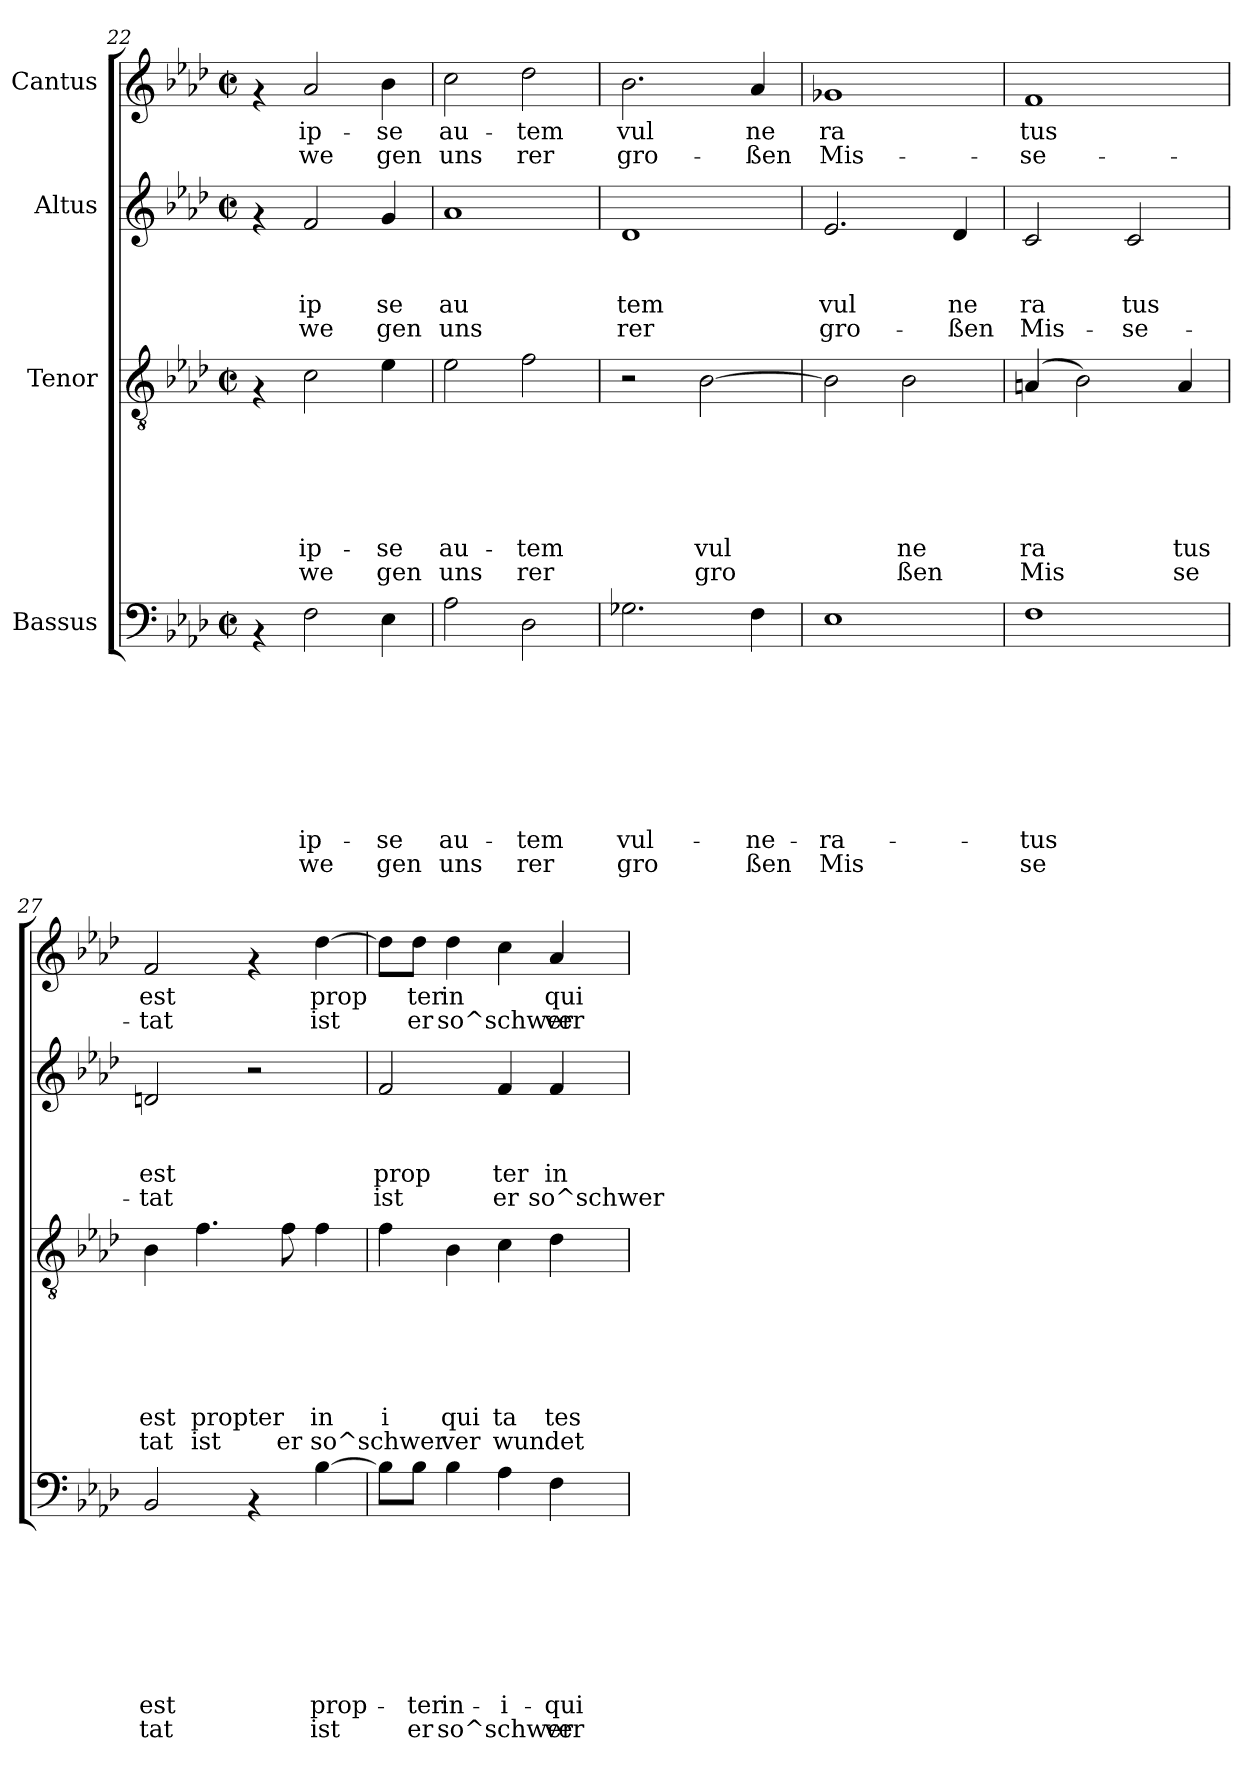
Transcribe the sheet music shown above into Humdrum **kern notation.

**kern	**text	**text	**text	**text	**text	**text	**text	**text	**text	**kern	**text	**text	**text	**text	**text	**text	**text	**kern	**text	**text	**text	**text	**kern	**text	**text
*part4	*part4	*part4	*part4	*part4	*part4	*part4	*part4	*part4	*part4	*part3	*part3	*part3	*part3	*part3	*part3	*part3	*part3	*part2	*part2	*part2	*part2	*part2	*part1	*part1	*part1
*staff4	*staff4	*staff4	*staff4	*staff4	*staff4	*staff4	*staff4	*staff4	*staff4	*staff3	*staff3	*staff3	*staff3	*staff3	*staff3	*staff3	*staff3	*staff2	*staff2	*staff2	*staff2	*staff2	*staff1	*staff1	*staff1
*I"Bassus	*	*	*	*	*	*	*	*	*	*I"Tenor	*	*	*	*	*	*	*	*I"Altus	*	*	*	*	*I"Cantus	*	*
*clefF4	*	*	*	*	*	*	*	*	*	*clefGv2	*	*	*	*	*	*	*	*clefG2	*	*	*	*	*clefG2	*	*
*k[b-e-a-d-]	*	*	*	*	*	*	*	*	*	*k[b-e-a-d-]	*	*	*	*	*	*	*	*k[b-e-a-d-]	*	*	*	*	*k[b-e-a-d-]	*	*
*A-:	*	*	*	*	*	*	*	*	*	*A-:	*	*	*	*	*	*	*	*A-:	*	*	*	*	*A-:	*	*
*M2/2	*	*	*	*	*	*	*	*	*	*M2/2	*	*	*	*	*	*	*	*M2/2	*	*	*	*	*M2/2	*	*
*met(c|)	*	*	*	*	*	*	*	*	*	*met(c|)	*	*	*	*	*	*	*	*met(c|)	*	*	*	*	*met(c|)	*	*
=22	=22	=22	=22	=22	=22	=22	=22	=22	=22	=22	=22	=22	=22	=22	=22	=22	=22	=22	=22	=22	=22	=22	=22	=22	=22
4rAA	.	.	.	.	.	.	.	.	.	4rF	.	.	.	.	.	.	.	4rf	.	.	.	.	4rf	.	.
!	!	!	!	!	!	!	!	!LO:LY:b:rj	!LO:LY:b:rj	!	!	!	!	!	!	!LO:LY:b:rj	!LO:LY:b:rj	!	!	!	!LO:LY:b:rj	!LO:LY:b:rj	!	!LO:LY:b:rj	!LO:LY:b:rj
2F\	.	.	.	.	.	.	.	ip-	we	2c\	.	.	.	.	.	ip-	we	2f/	.	.	ip	we	2a-/	ip-	we
!	!	!	!	!	!	!	!	!LO:LY:b:rj	!LO:LY:b:rj	!	!	!	!	!	!	!LO:LY:b:rj	!LO:LY:b:rj	!	!	!	!LO:LY:b:rj	!LO:LY:b:rj	!	!LO:LY:b:rj	!LO:LY:b:rj
4E-\	.	.	.	.	.	.	.	-se	gen	4e-\	.	.	.	.	.	-se	gen	4g/	.	.	se	gen	4b-\	-se	gen
=23	=23	=23	=23	=23	=23	=23	=23	=23	=23	=23	=23	=23	=23	=23	=23	=23	=23	=23	=23	=23	=23	=23	=23	=23	=23
!	!	!	!	!	!	!	!	!LO:LY:b:rj	!LO:LY:b:rj	!	!	!	!	!	!	!LO:LY:b:rj	!LO:LY:b:rj	!	!	!	!LO:LY:b:rj	!LO:LY:b:rj	!	!LO:LY:b:rj	!LO:LY:b:rj
2A-\	.	.	.	.	.	.	.	au-	uns	2e-\	.	.	.	.	.	au-	uns	1a-	.	.	au	uns	2cc\	au-	uns
!	!	!	!	!	!	!	!	!LO:LY:b:rj	!LO:LY:b:rj	!	!	!	!	!	!	!LO:LY:b:rj	!LO:LY:b:rj	!	!	!	!	!	!	!LO:LY:b:rj	!LO:LY:b:rj
2D-\	.	.	.	.	.	.	.	-tem	rer	2f\	.	.	.	.	.	-tem	rer	.	.	.	.	.	2dd-\	-tem	rer
!!LO:PB:g=z
=24	=24	=24	=24	=24	=24	=24	=24	=24	=24	=24	=24	=24	=24	=24	=24	=24	=24	=24	=24	=24	=24	=24	=24	=24	=24
!	!	!	!	!	!	!	!	!LO:LY:b:rj	!LO:LY:b:rj	!	!	!	!	!	!	!	!	!	!	!	!LO:LY:b:rj	!LO:LY:b:rj	!	!LO:LY:a:rj	!LO:LY:b:rj
2.G-X\	.	.	.	.	.	.	.	vul-	gro	2r	.	.	.	.	.	.	.	1d-	.	.	tem	rer	2.b-\	vul	gro-
!	!	!	!	!	!	!	!	!	!	!	!	!	!	!	!	!LO:LY:b:rj	!LO:LY:b:rj	!	!	!	!	!	!	!	!
.	.	.	.	.	.	.	.	.	.	[>2B-\	.	.	.	.	.	vul	gro	.	.	.	.	.	.	.	.
!	!	!	!	!	!	!	!	!LO:LY:b:rj	!LO:LY:b:rj	!	!	!	!	!	!	!	!	!	!	!	!	!	!	!LO:LY:a:rj	!LO:LY:b:rj
4F\	.	.	.	.	.	.	.	-ne-	ßen	.	.	.	.	.	.	.	.	.	.	.	.	.	4a-/	ne	-ßen
=25	=25	=25	=25	=25	=25	=25	=25	=25	=25	=25	=25	=25	=25	=25	=25	=25	=25	=25	=25	=25	=25	=25	=25	=25	=25
!	!	!	!	!	!	!	!	!LO:LY:b:rj	!LO:LY:b:rj	!	!	!	!	!	!	!	!	!	!	!	!LO:LY:b:rj	!LO:LY:b:rj	!	!LO:LY:a:rj	!LO:LY:b:rj
1E-	.	.	.	.	.	.	.	-ra-	Mis	2B-\]	.	.	.	.	.	.	.	2.e-/	.	.	vul	gro-	1g-X	ra	Mis-
!	!	!	!	!	!	!	!	!	!	!	!	!	!	!	!	!LO:LY:b:rj	!LO:LY:b:rj	!	!	!	!	!	!	!	!
.	.	.	.	.	.	.	.	.	.	2B-\	.	.	.	.	.	ne	ßen	.	.	.	.	.	.	.	.
!	!	!	!	!	!	!	!	!	!	!	!	!	!	!	!	!	!	!	!	!	!LO:LY:b:rj	!LO:LY:b:rj	!	!	!
.	.	.	.	.	.	.	.	.	.	.	.	.	.	.	.	.	.	4d-/	.	.	ne	-ßen	.	.	.
=26	=26	=26	=26	=26	=26	=26	=26	=26	=26	=26	=26	=26	=26	=26	=26	=26	=26	=26	=26	=26	=26	=26	=26	=26	=26
!	!	!	!	!	!	!	!	!LO:LY:b:rj	!LO:LY:b:rj	!	!	!	!	!	!	!LO:LY:b:rj	!LO:LY:b:rj	!	!	!	!LO:LY:b:rj	!LO:LY:b:rj	!	!LO:LY:a:rj	!LO:LY:b:rj
1F	.	.	.	.	.	.	.	-tus	se	(4An/	.	.	.	.	.	ra	Mis	2c/	.	.	ra	Mis-	1f	tus	-se-
.	.	.	.	.	.	.	.	.	.	2B-\)	.	.	.	.	.	.	.	.	.	.	.	.	.	.	.
!	!	!	!	!	!	!	!	!	!	!	!	!	!	!	!	!	!	!	!	!	!LO:LY:b:rj	!LO:LY:b:rj	!	!	!
.	.	.	.	.	.	.	.	.	.	.	.	.	.	.	.	.	.	2c/	.	.	tus	-se-	.	.	.
!	!	!	!	!	!	!	!	!	!	!	!	!	!	!	!	!LO:LY:b:rj	!LO:LY:b:rj	!	!	!	!	!	!	!	!
.	.	.	.	.	.	.	.	.	.	4A/	.	.	.	.	.	tus	se	.	.	.	.	.	.	.	.
=27	=27	=27	=27	=27	=27	=27	=27	=27	=27	=27	=27	=27	=27	=27	=27	=27	=27	=27	=27	=27	=27	=27	=27	=27	=27
!	!	!	!	!	!	!	!	!LO:LY:b:rj	!LO:LY:b:rj	!	!	!	!	!	!	!LO:LY:b:rj	!LO:LY:b:rj	!	!	!	!LO:LY:b:rj	!LO:LY:b:rj	!	!LO:LY:a:rj	!LO:LY:b:rj
2BB-/	.	.	.	.	.	.	.	est	tat	4B-\	.	.	.	.	.	est	tat	2dn/	.	.	est	-tat	2f/	est	-tat
!	!	!	!	!	!	!	!	!	!	!	!	!	!	!	!	!LO:LY:b:rj	!LO:LY:b:rj	!	!	!	!	!	!	!	!
.	.	.	.	.	.	.	.	.	.	4.f\	.	.	.	.	.	propter	ist	.	.	.	.	.	.	.	.
4rAA	.	.	.	.	.	.	.	.	.	.	.	.	.	.	.	.	.	2r	.	.	.	.	4rf	.	.
!	!	!	!	!	!	!	!	!	!	!	!	!	!	!	!	!	!LO:LY:b:rj	!	!	!	!	!	!	!	!
.	.	.	.	.	.	.	.	.	.	8f\	.	.	.	.	.	.	er	.	.	.	.	.	.	.	.
!	!	!	!	!	!	!	!	!LO:LY:b:rj	!LO:LY:b:rj	!	!	!	!	!	!	!LO:LY:b:rj	!LO:LY:b:rj	!	!	!	!	!	!	!LO:LY:a:rj	!LO:LY:b:rj
[>4B-\	.	.	.	.	.	.	.	prop-	ist	4f\	.	.	.	.	.	in	so^schwer	.	.	.	.	.	[>4dd-\	prop	ist
=28	=28	=28	=28	=28	=28	=28	=28	=28	=28	=28	=28	=28	=28	=28	=28	=28	=28	=28	=28	=28	=28	=28	=28	=28	=28
!	!	!	!	!	!	!	!	!	!	!	!	!	!	!	!	!LO:LY:b:rj	!	!	!	!	!LO:LY:b:rj	!LO:LY:b:rj	!	!	!
8B-\L]	.	.	.	.	.	.	.	.	.	4f\	.	.	.	.	.	i	.	2f/	.	.	prop	ist	8dd-\L]	.	.
!	!	!	!	!	!	!	!	!LO:LY:b:rj	!LO:LY:b:rj	!	!	!	!	!	!	!	!	!	!	!	!	!	!	!LO:LY:a:rj	!LO:LY:b:rj
8B-\J	.	.	.	.	.	.	.	-ter	er	.	.	.	.	.	.	.	.	.	.	.	.	.	8dd-\J	ter	er
!	!	!	!	!	!	!	!	!LO:LY:b:rj	!LO:LY:b:rj	!	!	!	!	!	!	!LO:LY:b:rj	!LO:LY:b:rj	!	!	!	!	!	!	!LO:LY:a:rj	!LO:LY:b:rj
4B-\	.	.	.	.	.	.	.	in-	so^schwer	4B-\	.	.	.	.	.	qui	ver	.	.	.	.	.	4dd-\	in	so^schwer
!	!	!	!	!	!	!	!	!LO:LY:b:rj	!	!	!	!	!	!	!	!LO:LY:b:rj	!LO:LY:b:rj	!	!	!	!LO:LY:b:rj	!LO:LY:b:rj	!	!	!
4A-\	.	.	.	.	.	.	.	-i-	.	4c\	.	.	.	.	.	ta	wun	4f/	.	.	ter	er	4cc\	.	.
!	!	!	!	!	!	!	!	!LO:LY:b:rj	!LO:LY:b:rj	!	!	!	!	!	!	!LO:LY:b:rj	!LO:LY:b:rj	!	!	!	!LO:LY:b:rj	!LO:LY:b:rj	!	!LO:LY:a:rj	!LO:LY:b:rj
4F\	.	.	.	.	.	.	.	-qui-	ver	4d-\	.	.	.	.	.	tes	det	4f/	.	.	in	so^schwer	4a-/	qui	ver-
=	=	=	=	=	=	=	=	=	=	=	=	=	=	=	=	=	=	=	=	=	=	=	=	=	=
*-	*-	*-	*-	*-	*-	*-	*-	*-	*-	*-	*-	*-	*-	*-	*-	*-	*-	*-	*-	*-	*-	*-	*-	*-	*-
